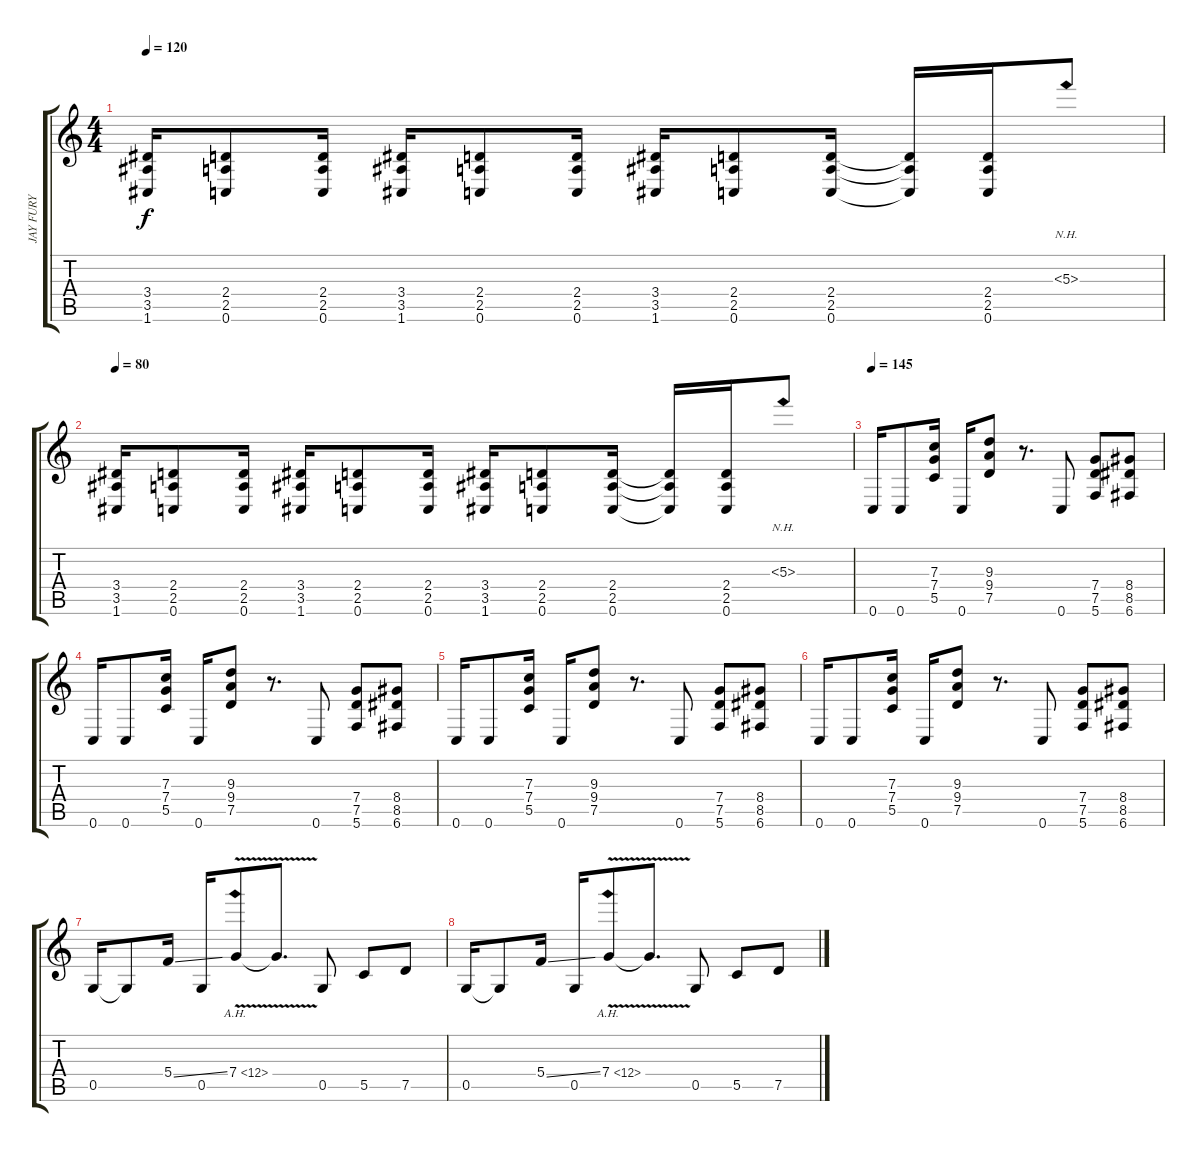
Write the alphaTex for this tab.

\track ("JAY FURY" "JAY FURY") {instrument distortionguitar}
\staff {score tabs}
\tuning (D4 A3 F3 C3 G2 C2) {hide}
\ts (4 4)
\tempo 120
\clef g2
\ks c
(3.4 3.5 1.6).16{dy f} (2.4 2.5 0.6).8 (2.4 2.5 0.6).16 (3.4 3.5 1.6).16 (2.4 2.5 0.6).8 (2.4 2.5 0.6).16 (3.4 3.5 1.6).16 (2.4 2.5 0.6).8 (2.4 2.5 0.6).16 (2.4{t} 2.5{t} 0.6{t}).16 (2.4 2.5 0.6).16 5.3{nh}.8 |
\tempo 80
(3.4 3.5 1.6).16 (2.4 2.5 0.6).8 (2.4 2.5 0.6).16 (3.4 3.5 1.6).16 (2.4 2.5 0.6).8 (2.4 2.5 0.6).16 (3.4 3.5 1.6).16 (2.4 2.5 0.6).8 (2.4 2.5 0.6).16 (2.4{t} 2.5{t} 0.6{t}).16 (2.4 2.5 0.6).16 5.3{nh}.8 |
\tempo 145
0.6.16 0.6.8 (7.3 7.4 5.5).16 0.6.16 (9.3 9.4 7.5).8 r.8{d} 0.6.8 (7.4 7.5 5.6).8 (8.4 8.5 6.6).8 |
0.6.16 0.6.8 (7.3 7.4 5.5).16 0.6.16 (9.3 9.4 7.5).8 r.8{d} 0.6.8 (7.4 7.5 5.6).8 (8.4 8.5 6.6).8 |
0.6.16 0.6.8 (7.3 7.4 5.5).16 0.6.16 (9.3 9.4 7.5).8 r.8{d} 0.6.8 (7.4 7.5 5.6).8 (8.4 8.5 6.6).8 |
0.6.16 0.6.8 (7.3 7.4 5.5).16 0.6.16 (9.3 9.4 7.5).8 r.8{d} 0.6.8 (7.4 7.5 5.6).8 (8.4 8.5 6.6).8 |
0.5.16 0.5{t}.8 5.4{ss}.16 0.5.16 7.4{ah 5 v}.8 7.4{t}.8{d} 0.5.8 5.5.8 7.5.8 |
0.5.16 0.5{t}.8 5.4{ss}.16 0.5.16 7.4{ah 5 v}.8 7.4{t}.8{d} 0.5.8 5.5.8 7.5.8
